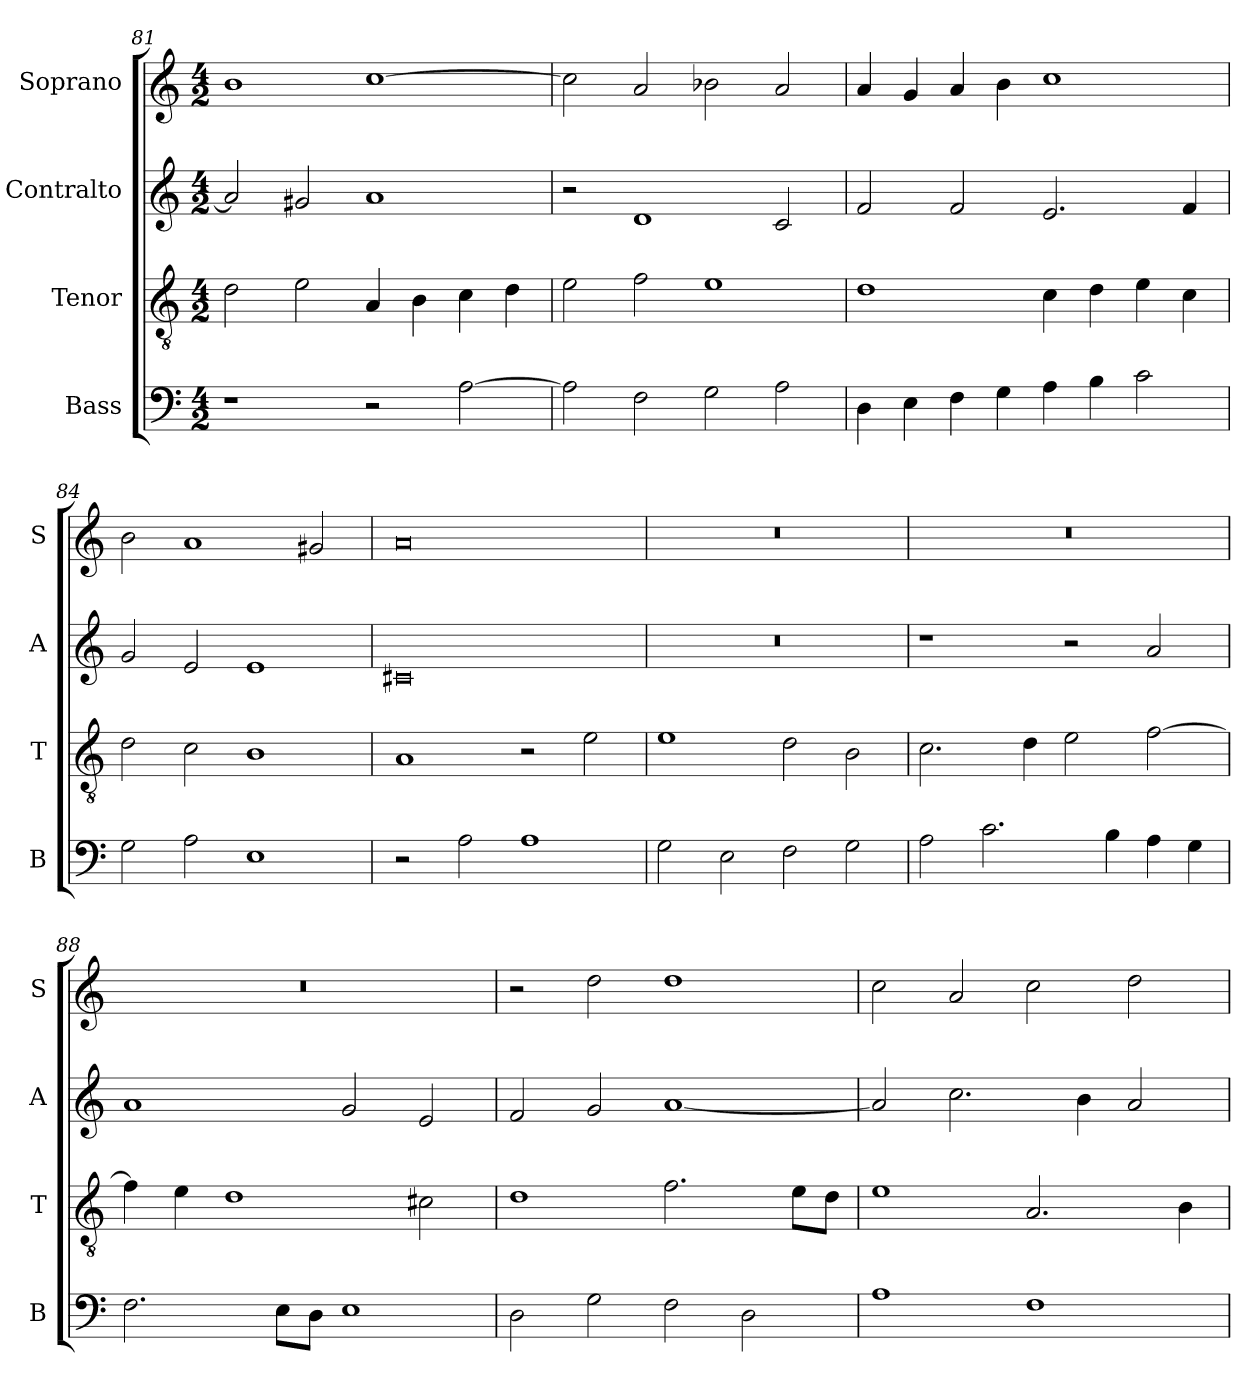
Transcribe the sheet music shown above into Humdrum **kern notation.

**kern	**kern	**kern	**kern
*part4	*part3	*part2	*part1
*staff4	*staff3	*staff2	*staff1
*I"Bass	*I"Tenor	*I"Contralto	*I"Soprano
*I'B	*I'T	*I'A	*I'S
*clefF4	*clefGv2	*clefG2	*clefG2
*k[]	*k[]	*k[]	*k[]
*A:aeo	*A:aeo	*A:aeo	*A:aeo
*M4/2	*M4/2	*M4/2	*M4/2
=81	=81	=81	=81
1r	2d	2a]	1b
.	2e	2g#X	.
2r	4A	1a	[1cc
.	4B	.	.
[2A	4c	.	.
.	4d	.	.
=82	=82	=82	=82
2A]	2e	2r	2cc]
2F	2f	1d	2a
2G	1e	.	2b-X
2A	.	2c	2a
=83	=83	=83	=83
4D	1d	2f	4a
4E	.	.	4g
4F	.	2f	4a
4G	.	.	4b
4A	4c	2.e	1cc
4B	4d	.	.
2c	4e	.	.
.	4c	4f	.
=84	=84	=84	=84
2G	2d	2g	2b
2A	2c	2e	1a
1E	1B	1e	.
.	.	.	2g#X
=85	=85	=85	=85
2r	1A	0c#X	0a
2A	.	.	.
1A	2r	.	.
.	2e	.	.
=86	=86	=86	=86
2G	1e	0r	0r
2E	.	.	.
2F	2d	.	.
2G	2B	.	.
=87	=87	=87	=87
2A	2.c	1r	0r
2.c	.	.	.
.	4d	.	.
.	2e	2r	.
4B	.	.	.
4A	[2f	2a	.
4G	.	.	.
=88	=88	=88	=88
2.F	4f]	1a	0r
.	4e	.	.
.	1d	.	.
8E\L	.	.	.
8D\J	.	.	.
1E	.	2g	.
.	2c#X	2e	.
=89	=89	=89	=89
2D	1d	2f	2r
2G	.	2g	2dd
2F	2.f	[1a	1dd
2D	.	.	.
.	8e\L	.	.
.	8d\J	.	.
=90	=90	=90	=90
1A	1e	2a]	2cc
.	.	2.cc	2a
1F	2.A	.	2cc
.	.	4b	.
.	.	2a	2dd
.	4B	.	.
=	=	=	=
*-	*-	*-	*-
